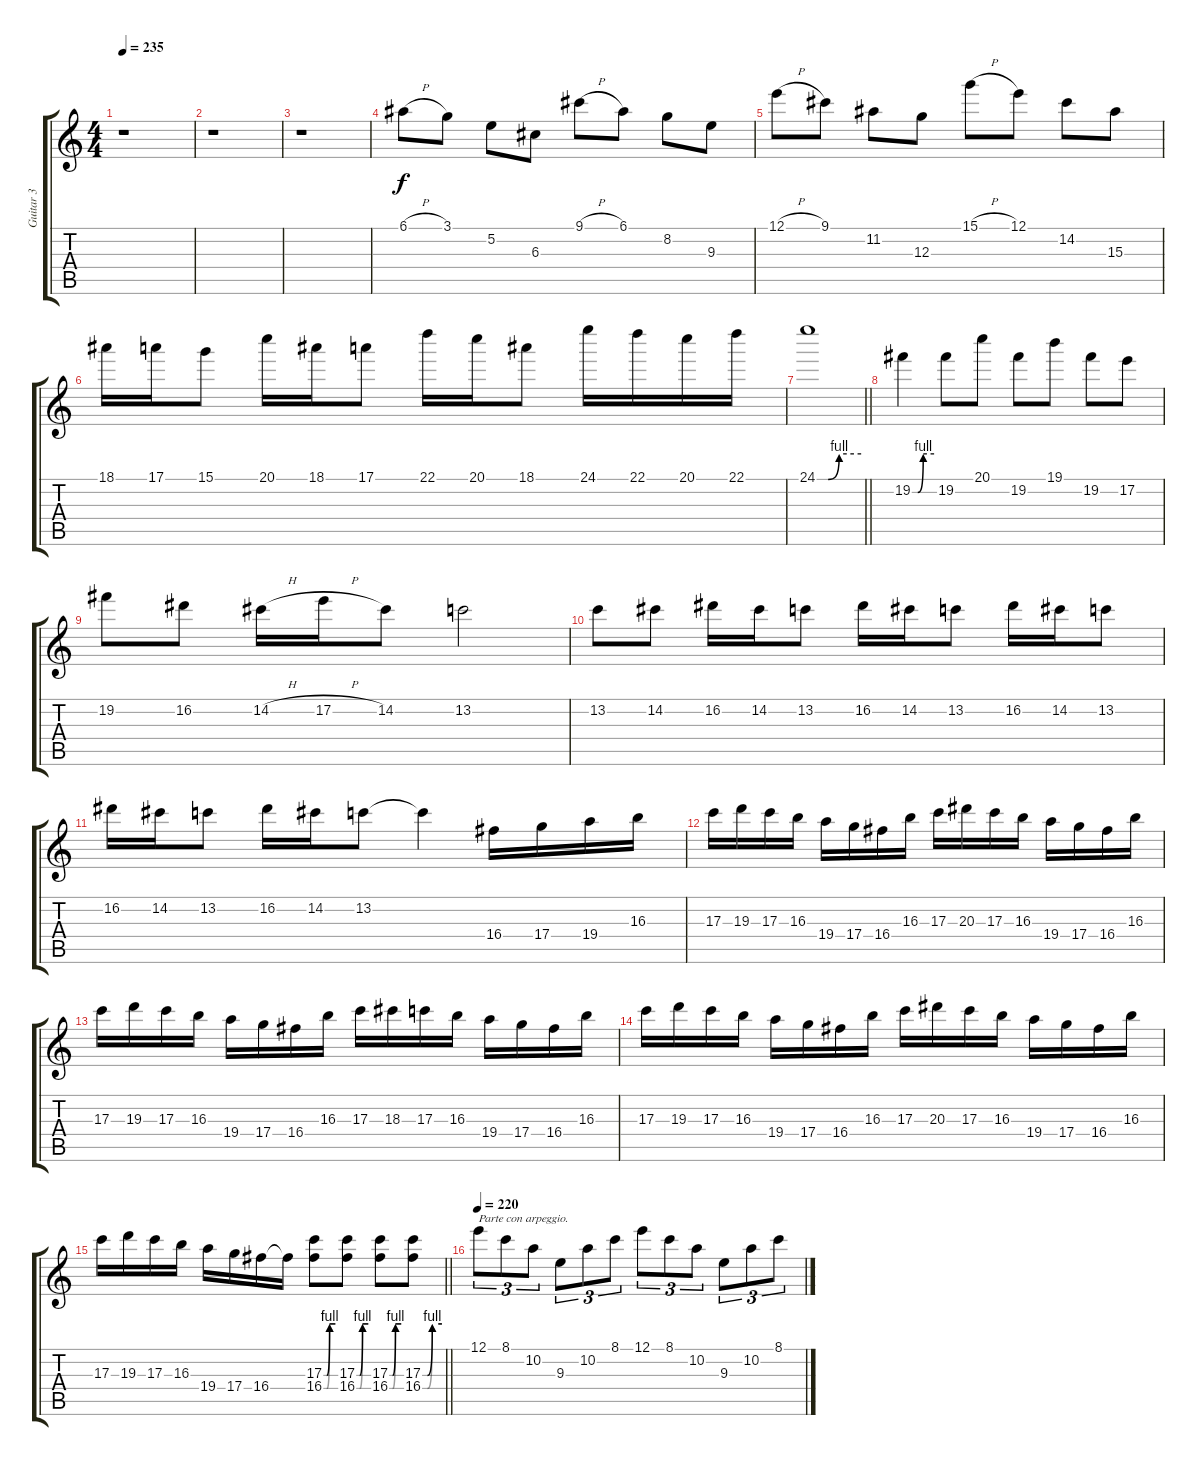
\track ("Guitar 3" "Guitar 3") {instrument distortionguitar}
\staff {score tabs}
\tuning (E4 B3 G3 D3 A2 E2) {hide}
\ts (4 4)
\tempo 235
\clef g2
\ks c
r.1{dy f} |
r.1 |
r.1 |
6.1{h}.8{instrument distortionguitar} 3.1.8 5.2.8 6.3.8 9.1{h}.8 6.1.8 8.2.8 9.3.8 |
12.1{h}.8 9.1.8 11.2.8 12.3.8 15.1{h}.8 12.1.8 14.2.8 15.3.8 |
18.1.16 17.1.16 15.1.8 20.1.16 18.1.16 17.1.8 22.1.16 20.1.16 18.1.8 24.1.16 22.1.16 20.1.16 22.1.16 |
\barLineRight lightlight
24.1{be (custom 0 0 15 0 30 4 60 4)}.1 |
19.2{be (custom 0 0 15 0 30 4 60 4)}.4 19.2.8 20.1.8 19.2.8 19.1.8 19.2.8 17.2.8 |
19.2.8 16.2.8 14.2{h}.16 17.2{h}.16 14.2.8 13.2.2 |
13.2.8 14.2.8 16.2.16 14.2.16 13.2.8 16.2.16 14.2.16 13.2.8 16.2.16 14.2.16 13.2.8 |
16.2.16 14.2.16 13.2.8 16.2.16 14.2.16 13.2.8 13.2{t}.4 16.4.16 17.4.16 19.4.16 16.3.16 |
17.3.16 19.3.16 17.3.16 16.3.16 19.4.16 17.4.16 16.4.16 16.3.16 17.3.16 20.3.16 17.3.16 16.3.16 19.4.16 17.4.16 16.4.16 16.3.16 |
17.3.16 19.3.16 17.3.16 16.3.16 19.4.16 17.4.16 16.4.16 16.3.16 17.3.16 18.3.16 17.3.16 16.3.16 19.4.16 17.4.16 16.4.16 16.3.16 |
17.3.16 19.3.16 17.3.16 16.3.16 19.4.16 17.4.16 16.4.16 16.3.16 17.3.16 20.3.16 17.3.16 16.3.16 19.4.16 17.4.16 16.4.16 16.3.16 |
\barLineRight lightlight
17.3.16 19.3.16 17.3.16 16.3.16 19.4.16 17.4.16 16.4.16 16.4{t}.16 (17.3{be (custom 0 0 15 0 30 4 60 4)} 16.4{be (custom 0 0 15 0 30 4 60 4)}).8 (17.3{be (custom 0 0 15 0 30 4 60 4)} 16.4{be (custom 0 0 15 0 30 4 60 4)}).8 (17.3{be (custom 0 0 15 0 30 4 60 4)} 16.4{be (custom 0 0 15 0 30 4 60 4)}).8 (17.3{be (custom 0 0 15 0 30 4 60 4)} 16.4{be (custom 0 0 15 0 30 4 60 4)}).8 |
\tempo 220
12.1.8{tu (3 2) txt "Parte con arpeggio."} 8.1.8{tu (3 2)} 10.2.8{tu (3 2)} 9.3.8{tu (3 2)} 10.2.8{tu (3 2)} 8.1.8{tu (3 2)} 12.1.8{tu (3 2)} 8.1.8{tu (3 2)} 10.2.8{tu (3 2)} 9.3.8{tu (3 2)} 10.2.8{tu (3 2)} 8.1.8{tu (3 2)}
